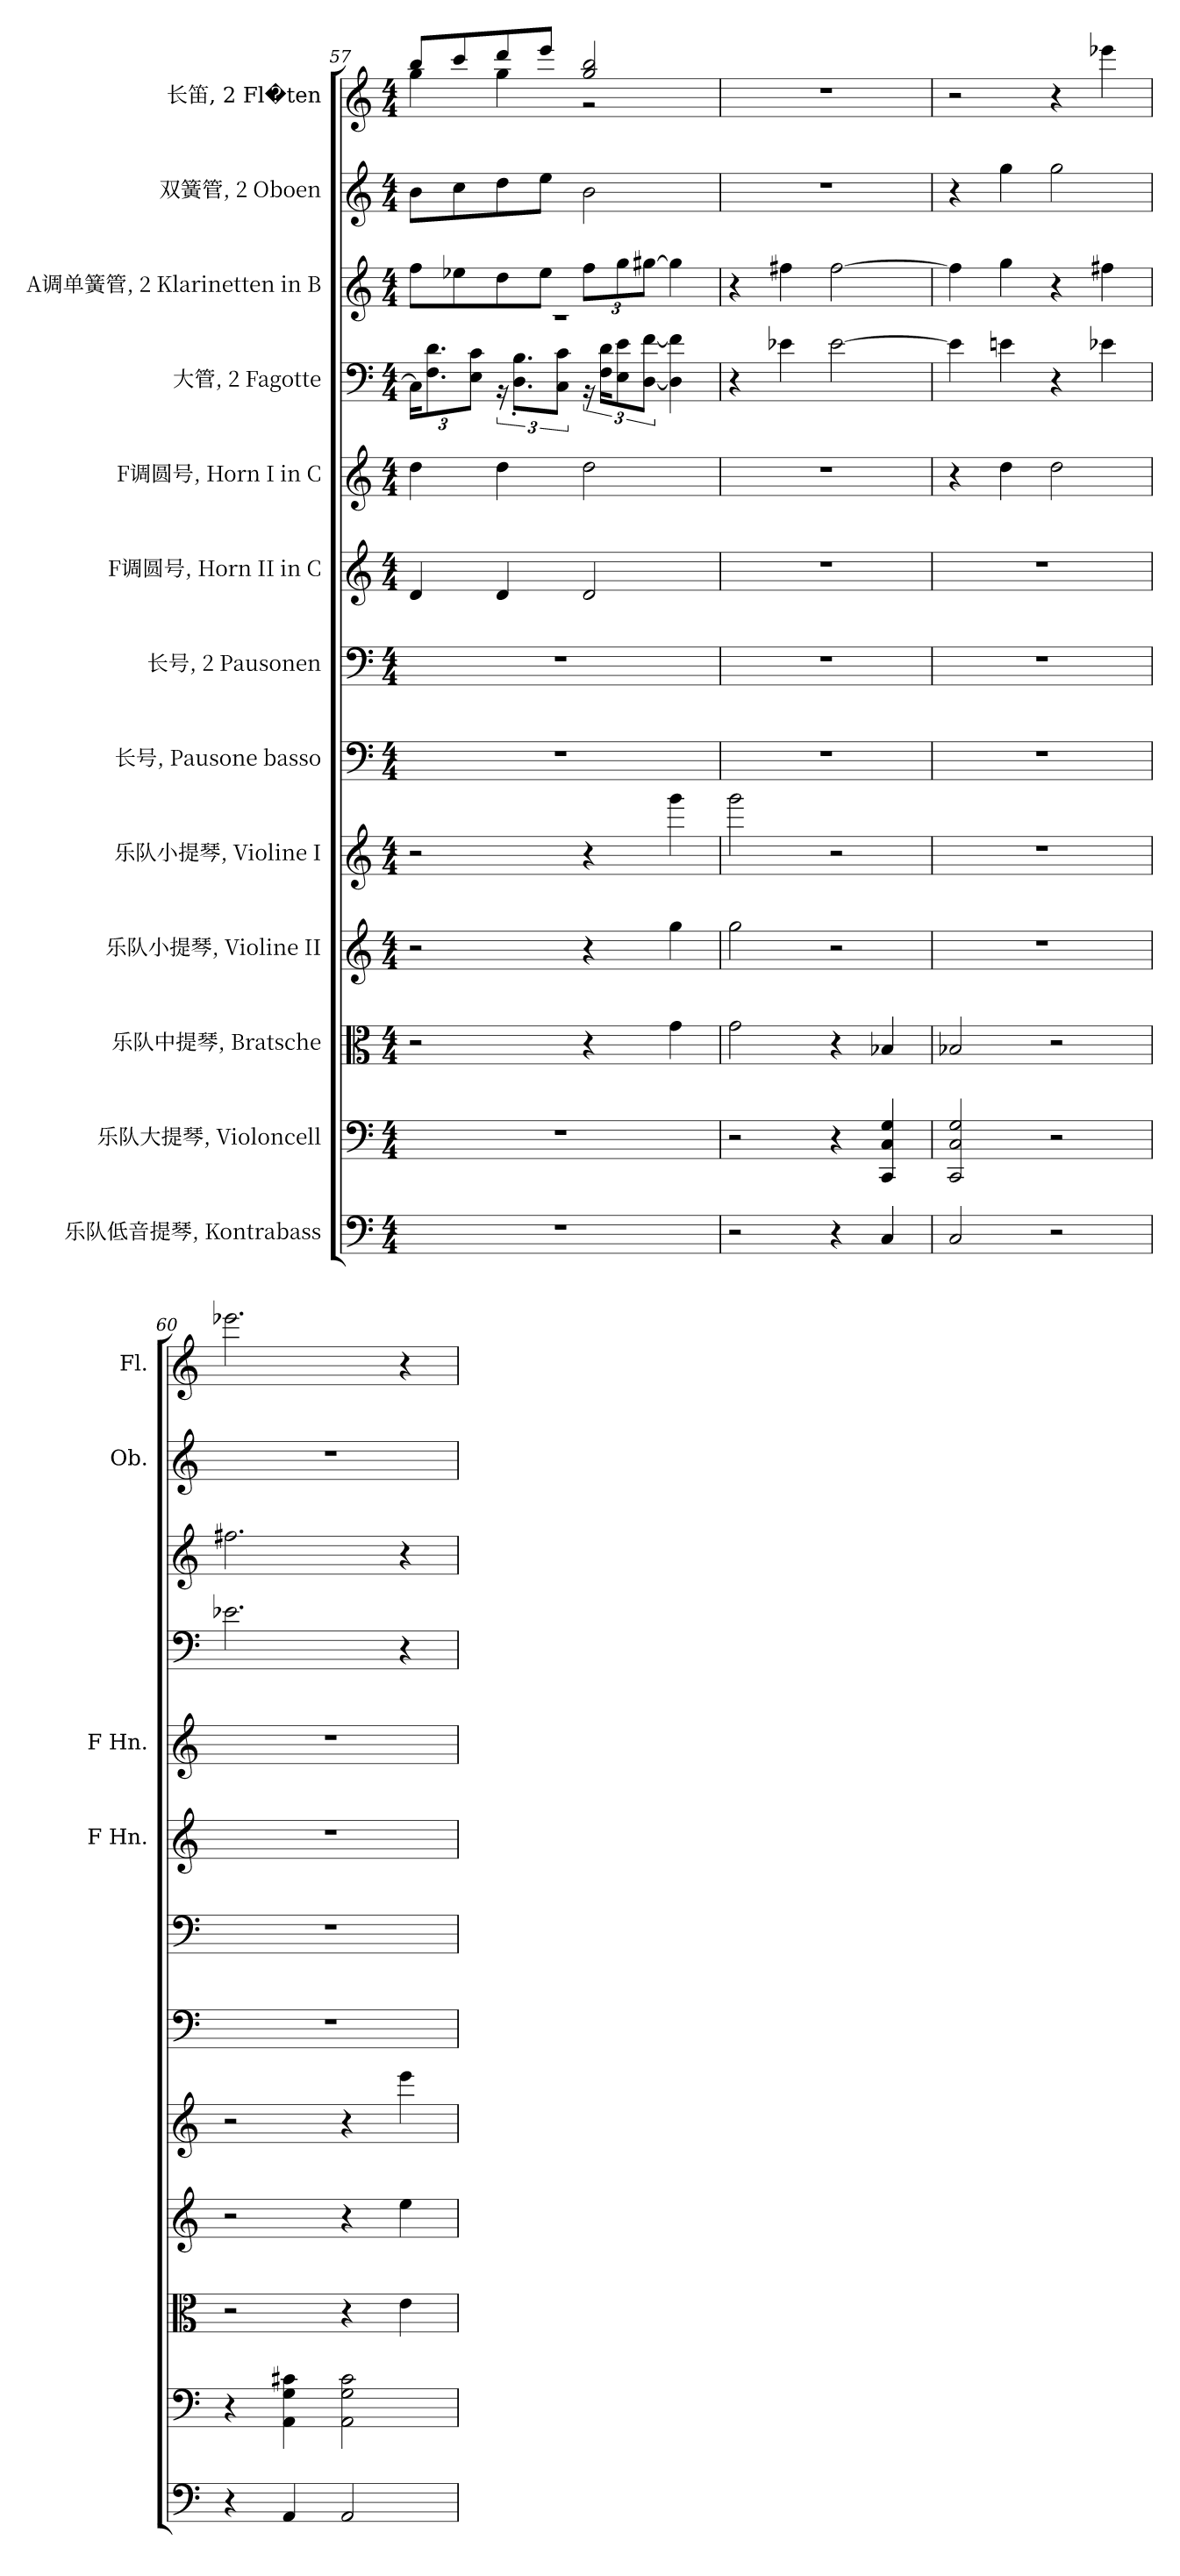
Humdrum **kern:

**kern	**kern	**kern	**kern	**kern	**kern	**kern	**kern	**kern	**kern	**kern	**kern	**kern
*part13	*part12	*part11	*part10	*part9	*part8	*part7	*part6	*part5	*part4	*part3	*part2	*part1
*staff13	*staff12	*staff11	*staff10	*staff9	*staff8	*staff7	*staff6	*staff5	*staff4	*staff3	*staff2	*staff1
*I"乐队低音提琴, Kontrabass	*I"乐队大提琴, Violoncell	*I"乐队中提琴, Bratsche	*I"乐队小提琴, Violine II	*I"乐队小提琴, Violine I	*I"长号, Pausone basso	*I"长号, 2 Pausonen	*I"F调圆号, Horn II in C	*I"F调圆号, Horn I in C	*I"大管, 2 Fagotte	*I"A调单簧管, 2 Klarinetten in B	*I"双簧管, 2 Oboen	*I"长笛, 2 Fl�ten
*	*	*	*	*	*	*	*I'F Hn.	*I'F Hn.	*	*	*I'Ob.	*I'Fl.
!!LO:PB:g=z
*clefF4	*clefF4	*clefC3	*clefG2	*clefG2	*clefF4	*clefF4	*clefG2	*clefG2	*clefF4	*clefG2	*clefG2	*clefG2
*ITrd7c12	*	*	*	*	*	*	*ITrd4c7	*ITrd4c7	*	*ITrd2c3	*	*
*k[]	*k[]	*k[]	*k[]	*k[]	*k[]	*k[]	*k[b-]	*k[b-]	*k[]	*k[f#c#g#]	*k[]	*k[]
*M4/4	*M4/4	*M4/4	*M4/4	*M4/4	*M4/4	*M4/4	*M4/4	*M4/4	*M4/4	*M4/4	*M4/4	*M4/4
=57	=57	=57	=57	=57	=57	=57	=57	=57	=57	=57	=57	=57
*	*	*	*	*	*	*	*	*	*^	*	*	*
*	*	*	*	*	*	*	*	*	*	*Xbrackettup	*	*	*
*	*	*	*	*	*	*	*	*	*	*	*	*	*^
1r	1r	2r	2r	2r	1r	1r	4G/	4g\	1r	24C\KL]	8dd\L	8b\L	8bb/L	4gg\
.	.	.	.	.	.	.	.	.	.	12.F\ 12.d\	.	.	.	.
.	.	.	.	.	.	.	.	.	.	.	8ccn\	8cc\	8ccc/	.
.	.	.	.	.	.	.	.	.	.	12E\ 12c\J	.	.	.	.
*	*	*	*	*	*	*	*	*	*	*brackettup	*	*	*	*
.	.	.	.	.	.	.	4G/	4g\	.	24r	8b\	8dd\	8ddd/	4gg\
.	.	.	.	.	.	.	.	.	.	12.D\' 12.B\'L	.	.	.	.
.	.	.	.	.	.	.	.	.	.	.	8cc\J	8ee\J	8eee/J	.
.	.	.	.	.	.	.	.	.	.	12C\ 12c\J	.	.	.	.
*	*	*	*	*	*	*	*	*	*	*	*Xbrackettup	*	*	*
.	.	4r	4r	4r	.	.	2G/	2g\	.	24r	12dd\L	2b\	2gg/ 2bb/	2r
.	.	.	.	.	.	.	.	.	.	24F\ 24d\KL	.	.	.	.
.	.	.	.	.	.	.	.	.	.	12E\ 12e\	12ee\	.	.	.
.	.	.	.	.	.	.	.	.	.	[12D\ [12f\J	[12ee#X\J	.	.	.
.	.	4g\	4gg\	4ggg\	.	.	.	.	.	4D\] 4f\]	4ee#\]	.	.	.
*	*	*	*	*	*	*	*	*	*v	*v	*	*	*v	*v
=58	=58	=58	=58	=58	=58	=58	=58	=58	=58	=58	=58	=58
2r	2r	2g\	2gg\	2ggg\	1r	1r	1r	1r	4r	4r	1r	1r
.	.	.	.	.	.	.	.	.	4e-X\	4dd#X\	.	.
4r	4r	4r	2r	2r	.	.	.	.	[2e-\	[2dd#\	.	.
4CC/	4CC/ 4C/ 4G/	4B-X/	.	.	.	.	.	.	.	.	.	.
=59	=59	=59	=59	=59	=59	=59	=59	=59	=59	=59	=59	=59
2CC/	2CC/ 2C/ 2G/	2B-X/	1r	1r	1r	1r	1r	4r	4e-\]	4dd#\]	4r	2r
.	.	.	.	.	.	.	.	4g\	4en\	4ee\	4gg\	.
2r	2r	2r	.	.	.	.	.	2g\	4r	4r	2gg\	4r
.	.	.	.	.	.	.	.	.	4e-X\	4dd#X\	.	4eee-X\
=60	=60	=60	=60	=60	=60	=60	=60	=60	=60	=60	=60	=60
4r	4r	2r	2r	2r	1r	1r	1r	1r	2.e-X\	2.dd#X\	1r	2.eee-X\
4AAA/	4AA\ 4G\ 4c#X\	.	.	.	.	.	.	.	.	.	.	.
2AAA/	2AA\ 2G\ 2c#\	4r	4r	4r	.	.	.	.	.	.	.	.
.	.	4e\	4ee\	4eee\	.	.	.	.	4r	4r	.	4r
=	=	=	=	=	=	=	=	=	=	=	=	=
*-	*-	*-	*-	*-	*-	*-	*-	*-	*-	*-	*-	*-
